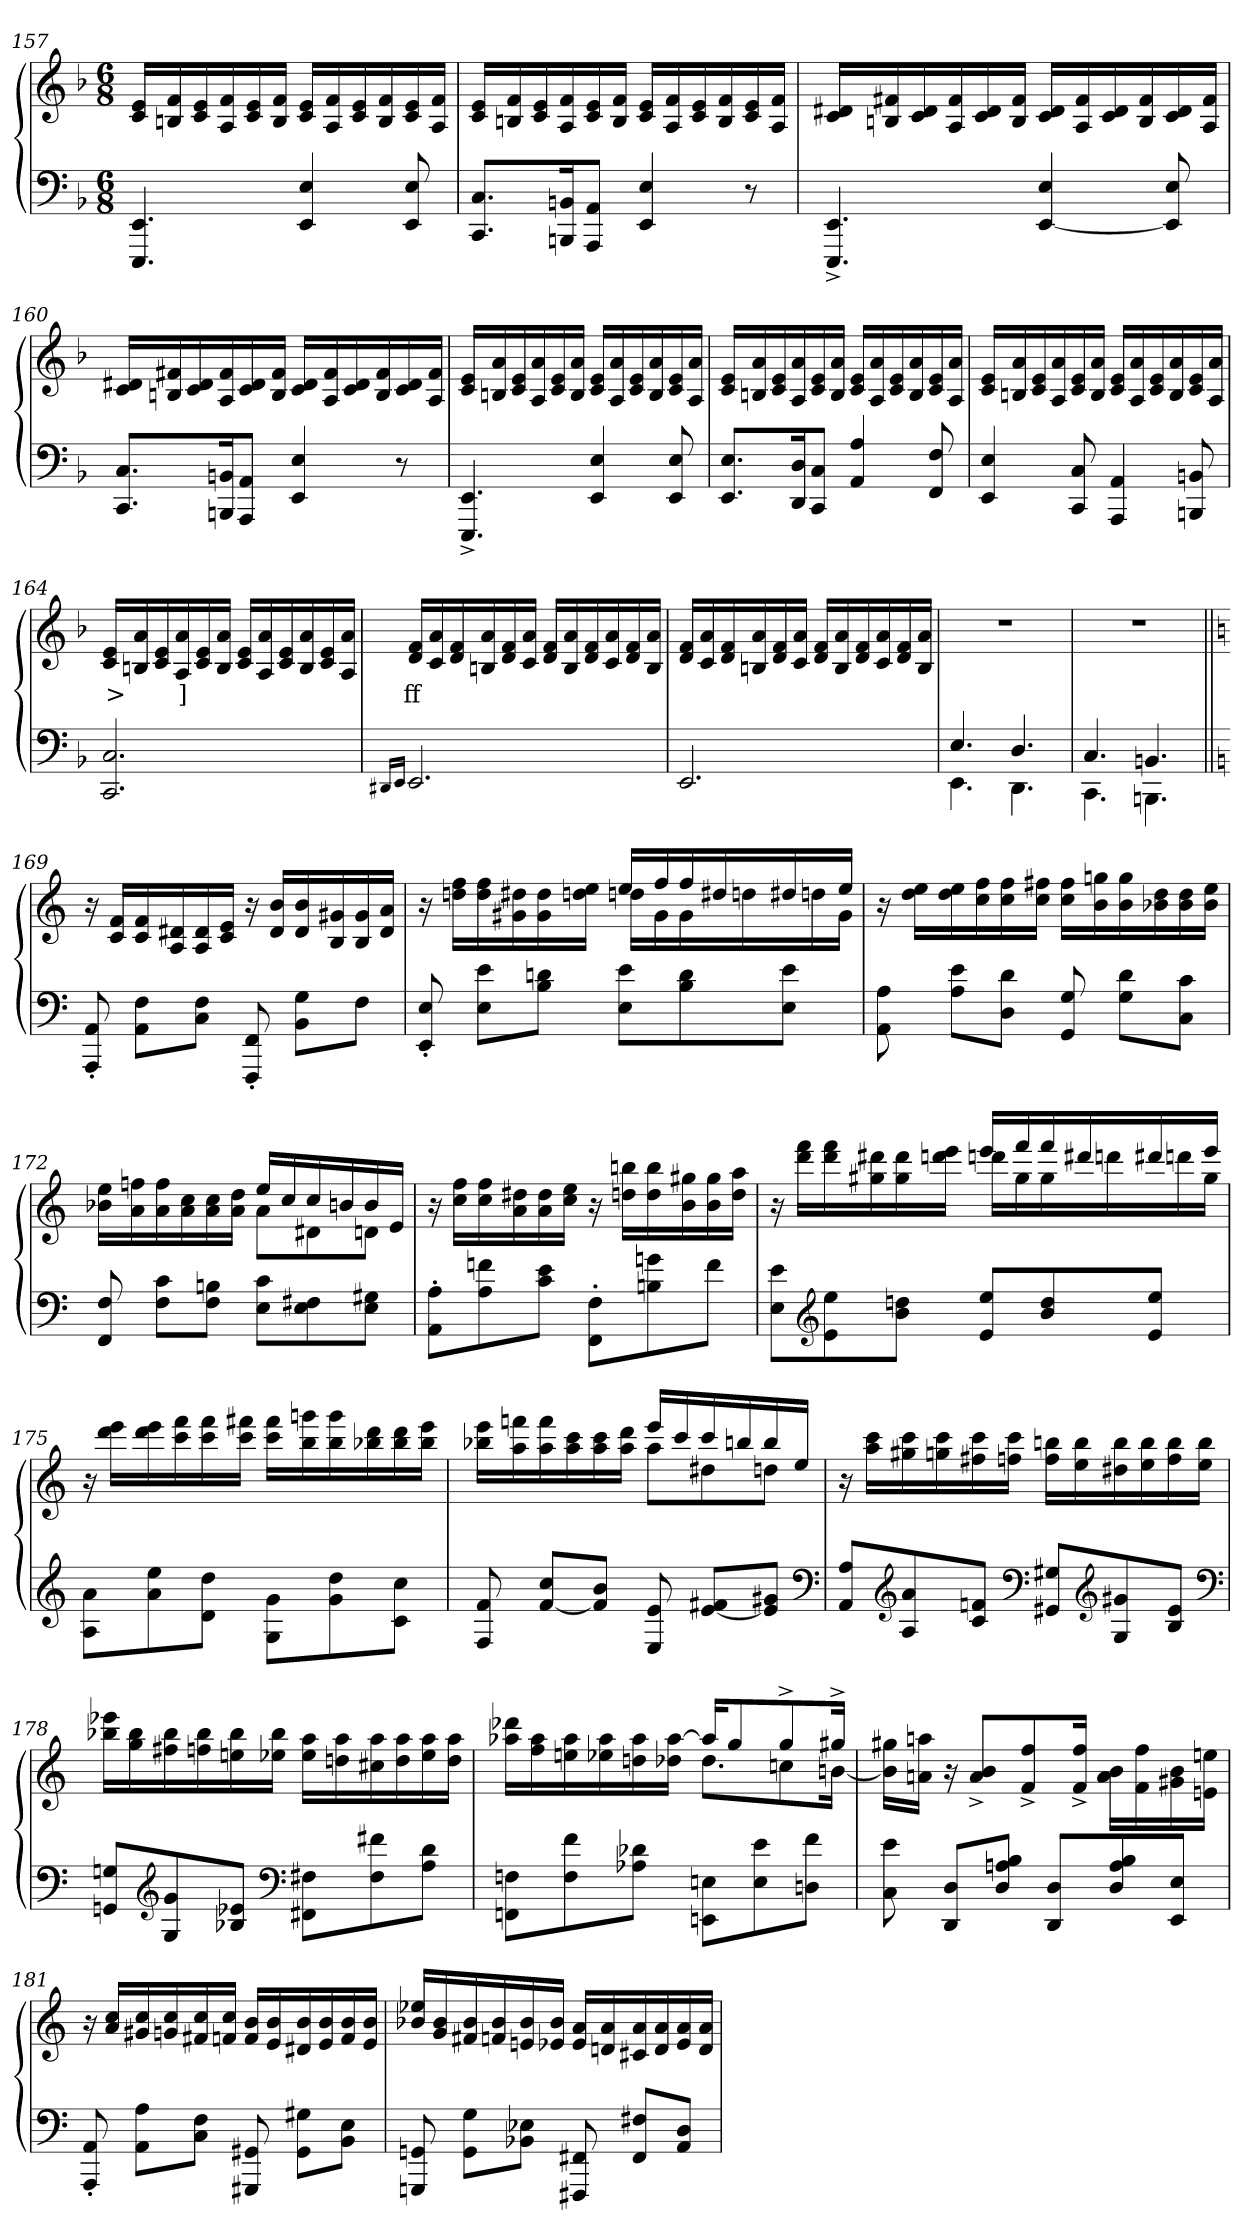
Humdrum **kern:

**kern	**kern	**text
*part2	*part1	*part1
*staff2	*staff1	*staff1
*clefF4	*clefG2	*
*k[b-]	*k[b-]	*
*M6/8	*M6/8	*
=157	=157	=157
4.EE 4.EEE	16e 16cLL	.
.	16f 16Bn	.
.	16e 16c	.
.	16f 16A	.
.	16e 16c	.
.	16f 16BJJ	.
4E 4EE	16e 16cLL	.
.	16f 16A	.
.	16e 16c	.
.	16f 16B	.
8E 8EE	16e 16c	.
.	16f 16AJJ	.
=158	=158	=158
8.C 8.CCL	16e 16cLL	.
.	16f 16Bn	.
.	16e 16c	.
16BBn 16BBBn	16f 16A	.
8AA 8AAAJ	16e 16c	.
.	16f 16BJJ	.
4E 4EE	16e 16cLL	.
.	16f 16A	.
.	16e 16c	.
.	16f 16B	.
8r	16e 16c	.
.	16f 16AJJ	.
=159	=159	=159
4.EE^> 4.EEE^>	16d#X 16cLL	.
.	16f#X 16Bn	.
.	16d# 16c	.
.	16f# 16A	.
.	16d# 16c	.
.	16f# 16BJJ	.
4E [4EE	16d# 16cLL	.
.	16f# 16A	.
.	16d# 16c	.
.	16f# 16B	.
8E 8EE]	16d# 16c	.
.	16f# 16AJJ	.
=160	=160	=160
8.C 8.CCL	16d#X 16cLL	.
.	16f#X 16Bn	.
.	16d# 16c	.
16BBn 16BBBn	16f# 16A	.
8AA 8AAAJ	16d# 16c	.
.	16f# 16BJJ	.
4E 4EE	16d# 16cLL	.
.	16f# 16A	.
.	16d# 16c	.
.	16f# 16B	.
8r	16d# 16c	.
.	16f# 16AJJ	.
=161	=161	=161
4.EE^> 4.EEE^>	16e 16cLL	.
.	16a 16Bn	.
.	16e 16c	.
.	16a 16A	.
.	16e 16c	.
.	16a 16BJJ	.
4E 4EE	16e 16cLL	.
.	16a 16A	.
.	16e 16c	.
.	16a 16B	.
8E 8EE	16e 16c	.
.	16a 16AJJ	.
=162	=162	=162
8.E 8.EEL	16e 16cLL	.
.	16a 16Bn	.
.	16e 16c	.
16D 16DD	16a 16A	.
8C 8CCJ	16e 16c	.
.	16a 16BJJ	.
4A/ 4AA/	16e 16cLL	.
.	16a 16A	.
.	16e 16c	.
.	16a 16B	.
8F 8FF	16e 16c	.
.	16a 16AJJ	.
=163	=163	=163
4E 4EE	16e 16cLL	.
.	16a 16Bn	.
.	16e 16c	.
.	16a 16A	.
8C 8CC	16e 16c	.
.	16a 16BJJ	.
4AA 4AAA	16e 16cLL	.
.	16a 16A	.
.	16e 16c	.
.	16a 16B	.
8BBn 8BBBn	16e 16c	.
.	16a 16AJJ	.
=164	=164	=164
2.C 2.CC	16e 16cLL	>
.	16a 16Bn	.
.	16e 16c	.
.	16a 16A	]
.	16e 16c	.
.	16a 16BJJ	.
.	16e 16cLL	.
.	16a 16A	.
.	16e 16c	.
.	16a 16B	.
.	16e 16c	.
.	16a 16AJJ	.
=165	=165	=165
16qqDD#X/LL	.	.
16qqEE/JJ	.	.
2.EE	16f 16dLL	ff
.	16a 16c	.
.	16f 16d	.
.	16a 16Bn	.
.	16f 16d	.
.	16a 16cJJ	.
.	16f 16dLL	.
.	16a 16B	.
.	16f 16d	.
.	16a 16c	.
.	16f 16d	.
.	16a 16BJJ	.
=166	=166	=166
2.EE	16f 16dLL	.
.	16a 16c	.
.	16f 16d	.
.	16a 16Bn	.
.	16f 16d	.
.	16a 16cJJ	.
.	16f 16dLL	.
.	16a 16B	.
.	16f 16d	.
.	16a 16c	.
.	16f 16d	.
.	16a 16BJJ	.
=167	=167	=167
*^	*	*
4.E	4.EE	2.r	<
4.D	4.DD	.	.
=168	=168	=168	=168
4.C	4.CC	2.r	.
4.BBn	4.BBBn	.	.
*v	*v	*	*
=169||	=169||	=169||
*k[]	*k[]	*
8AA'> 8AAA'>	16r	.
.	16f 16cLL	.
8F\ 8AA\L	16f 16c	.
.	16d#X 16A	.
8F 8CJ	16d# 16A	.
.	16e 16cJJ	.
8FF'> 8FFF'>	16r	.
.	16b 16d#LL	.
8G 8BBL	16b 16d#	.
.	16g#X 16B	.
8FJ	16g# 16B	.
.	16a 16d#JJ	.
=170	=170	=170
*	*^	*
8E'> 8EE'>	16r	4.ryy	.
.	16ff 16ddnLL	.	.
8e 8EL	16ff 16dd	.	.
.	16dd#X 16g#X	.	.
8dn 8BJ	16dd# 16g#	.	.
.	16ee 16ddnJJ	.	.
8e 8EL	16eeLL	16ddnLL	.
.	16ff	16g#	.
8d 8B	16ff	16g#	.
.	16dd#X	16ddn	.
8e 8EJ	16dd#	16ddn	.
.	16eeJJ	16g#JJ	.
*	*v	*v	*
=171	=171	=171
8A 8AA	16r	.
.	16ee 16ddLL	.
8e 8AL	16ee 16dd	.
.	16ff 16cc	.
8d 8DJ	16ff 16cc	.
.	16ff#X 16ccJJ	.
8G 8GG	16ff# 16ccLL	.
.	16ggn 16b	.
8d 8GL	16gg 16b	.
.	16dd 16b-X	.
8c 8CJ	16dd 16b-	.
.	16ee 16b-JJ	.
=172	=172	=172
*	*^	*
8F 8FF	16ee 16b-XLL	4.ryy	.
.	16ffn 16a	.	.
8c 8FL	16ff 16a	.	.
.	16cc 16a	.	.
8Bn 8FJ	16cc 16a	.	.
.	16dd 16aJJ	.	.
8c 8EL	16eeLL	8aL	.
.	16cc	.	.
8F#X 8E	16cc	8d#X	.
.	16bn	.	.
8G#X 8EJ	16b	8dnJ	.
.	16eJJ	.	.
*	*v	*v	*
=173	=173	=173
8A'> 8AA'>L	16r	.
.	16ff 16ccLL	.
8fn 8A	16ff 16cc	.
.	16dd#X 16a	.
8e 8cJ	16dd# 16a	.
.	16ee 16ccJJ	.
8F'> 8FF'>L	16r	.
.	16bbn 16ddnLL	.
8gn 8Bn	16bb 16dd	.
.	16gg#X 16b	.
8fJ	16gg# 16b	.
.	16aa 16ddJJ	.
=174	=174	=174
*	*^	*
8e 8EL	16r	4.ryy	.
.	16fff 16dddLL	.	.
*clefG2	*	*	*
8ee 8e	16fff 16ddd	.	.
.	16ddd#X 16gg#X	.	.
8ddn 8bJ	16ddd# 16gg#	.	.
.	16eee 16dddnJJ	.	.
8ee 8eL	16eeeLL	16dddnLL	.
.	16fff	16gg#	.
8dd 8b	16fff	16gg#	.
.	16ddd#X	16dddn	.
8ee 8eJ	16ddd#	16dddn	.
.	16eeeJJ	16gg#JJ	.
*	*v	*v	*
=175	=175	=175
8a\ 8AL	16r	.
.	16eee 16dddLL	.
8ee 8a	16eee 16ddd	.
.	16fff 16ccc	.
8dd 8dJ	16fff 16ccc	.
.	16fff#X 16cccJJ	.
8g\ 8GL	16fff# 16cccLL	.
.	16gggn 16bb	.
8dd 8g	16ggg 16bb	.
.	16ddd 16bb-X	.
8cc 8cJ	16ddd 16bb-	.
.	16eee 16bb-JJ	.
=176	=176	=176
*	*^	*
8f 8F	4.ryy	16eee 16bb-XLL	.
.	.	16fffn 16aa	.
8cc [8fL	.	16fff 16aa	.
.	.	16ccc 16aa	.
8b 8f]J	.	16ccc 16aa	.
.	.	16ddd 16aaJJ	.
8e 8E	16eeeLL	8aaL	.
.	16ccc	.	.
8f#X [8eL	16ccc	8dd#X	.
.	16bbn	.	.
8g#X 8e]J	16bb	8ddnJ	.
.	16eeJJ	.	.
*	*v	*v	*
*clefF4	*	*
=177	=177	=177
8A 8AAL	16r	.
.	16ccc 16aaLL	.
*clefG2	*	*
8a 8A	16ccc 16gg#X	.
.	16ccc 16ggn	.
8fn 8cJ	16ccc 16ff#X	.
.	16ccc 16ffnJJ	.
*clefF4	*	*
8G#X/ 8GG#X/L	16bbn 16ffLL	.
.	16bb 16ee	.
*clefG2	*	*
8g# 8G#	16bb 16dd#X	.
.	16bb 16ee	.
8e 8BJ	16bb 16ff	.
.	16bb 16eeJJ	.
*clefF4	*	*
=178	=178	=178
8Gn 8GGnL	16eee-X 16bb-XLL	.
.	16bb- 16gg	.
*clefG2	*	*
8g 8G	16bb- 16ff#X	.
.	16bb- 16ffn	.
8e-X 8B-XJ	16bb- 16een	.
.	16bb- 16ee-XJJ	.
*clefF4	*	*
8F#X 8FF#XL	16aa 16ee-LL	.
.	16aa 16ddn	.
8f# 8F#	16aa 16cc#X	.
.	16aa 16dd	.
8d 8AJ	16aa 16ee-	.
.	16aa 16ddJJ	.
=179	=179	=179
*	*^	*
8Fn 8FFnL	16ddd-X 16aa-XLL	4.ryy	.
.	16aa- 16ff	.	.
8f 8F	16aa- 16een	.	.
.	16aa- 16ee-X	.	.
8d-X 8A-XJ	16aa- 16ddn	.	.
.	[16aa- 16dd-XJJ	.	.
8En 8EEnL	16aa-KL]	8.dd-L	.
.	8gg	.	.
8e 8E	.	.	.
.	8gg^>	8ccn	.
8f 8DnJ	.	.	.
.	16gg#X^>Jk	[16bnJk	.
*	*v	*v	*
=180	=180	=180
8e 8C	16gg#X 16b]LL	.
.	16aan 16anJJ	.
8D 8DDL	16r	.
.	8b/^> 8a^>L	.
8B 8An 8DJ	.	.
.	8ff^> 8f^>	.
8D 8DDL	.	.
.	16ff^> 16f^>Jk	.
8B 8A 8D	16b 16aLL	.
.	16ff 16f	.
8E 8EEJ	16b 16g#	.
.	16een 16enJJ	.
=181	=181	=181
8AA'> 8AAA'>	16r	.
.	16cc 16aLL	.
8A 8AAL	16cc 16g#X	.
.	16cc 16gn	.
8F 8CJ	16cc 16f#X	.
.	16cc 16fnJJ	.
8GG#X 8GGG#X	16b 16fLL	.
.	16b 16e	.
8G#\ 8GG#L	16b 16d#X	.
.	16b 16e	.
8E 8BBJ	16b 16f	.
.	16b 16eJJ	.
=182	=182	=182
8GGn 8GGGn	16ee-X 16b-XLL	.
.	16b- 16g	.
8G 8GG\L	16b- 16f#X	.
.	16b- 16fn	.
8E-X 8BB-XJ	16b- 16en	.
.	16b- 16e-XJJ	.
8FF#X 8FFF#X	16a 16e-LL	.
.	16a 16dn	.
8F# 8FF#L	16a 16c#X	.
.	16a 16d	.
8D 8AAJ	16a 16e-	.
.	16a 16dJJ	.
=	=	=
*-	*-	*-
